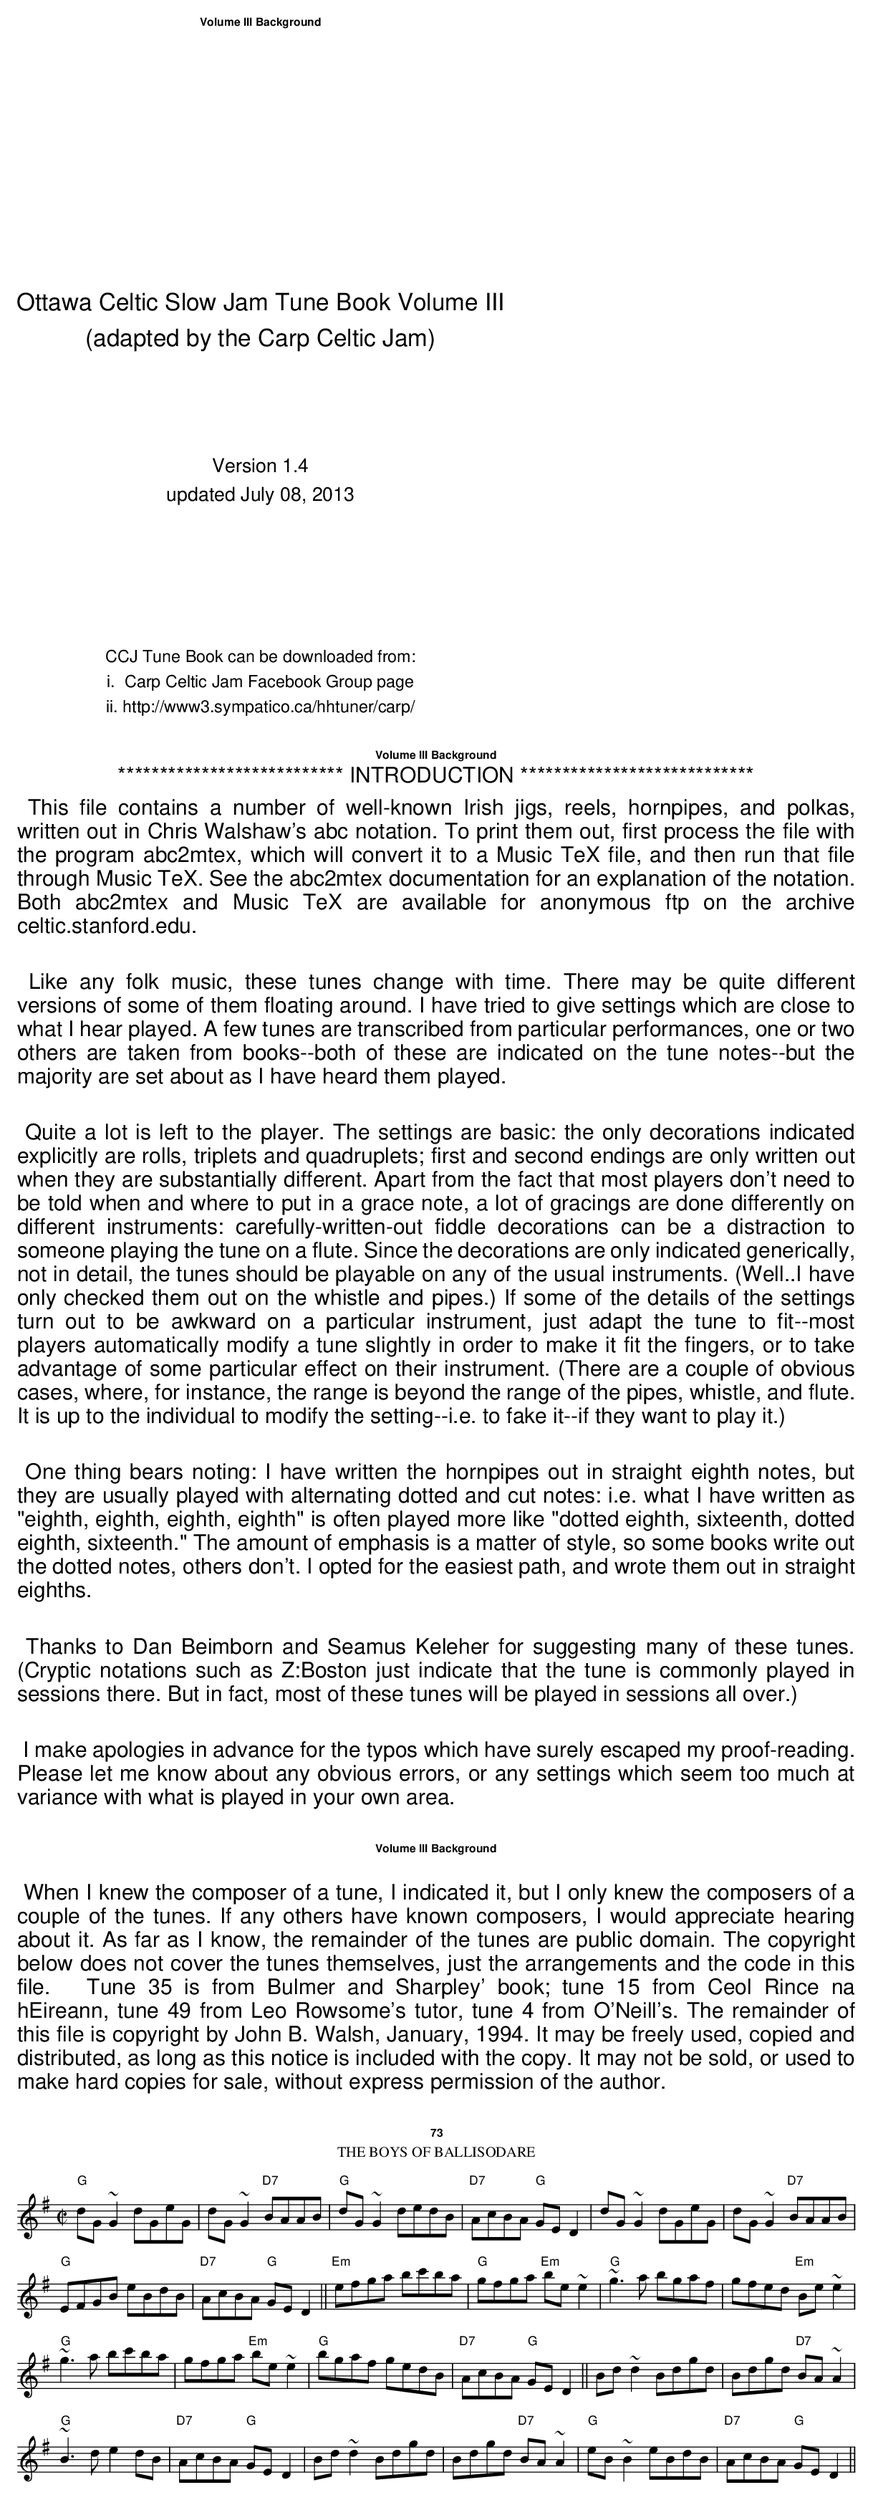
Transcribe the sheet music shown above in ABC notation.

X:1
T:Boys of Ballisodare, The
M:C|
K:G
"G"dG~G2 dGeG|dG~G2 "D7"BAAB|"G"dG~G2 dedB|\
"D7"AcBA "G"GED2|dG~G2 dGeG|dG~G2 "D7"BAAB|
"G"EFGB eBdB|"D7"AcBA "G"GED2||"Em"efga bc'ba|\
"G"gfga "Em"be~e2|"G"~g3a bgaf|gfed "Em"Be~e2|
"G"~g3a bc'ba|gfga "Em"be~e2|"G"bgaf gedB|\
"D7"AcBA "G"GED2||Bd~d2 Bdgd|Bdgd "D7"BA~A2|
"G"~B3 d e2dB|"D7"AcBA "G"GED2|Bd~d2 Bdgd|\
Bdgd "D7"BA~A2|"G"eB~B2 eBdB|"D7"AcBA "G"GED2||
